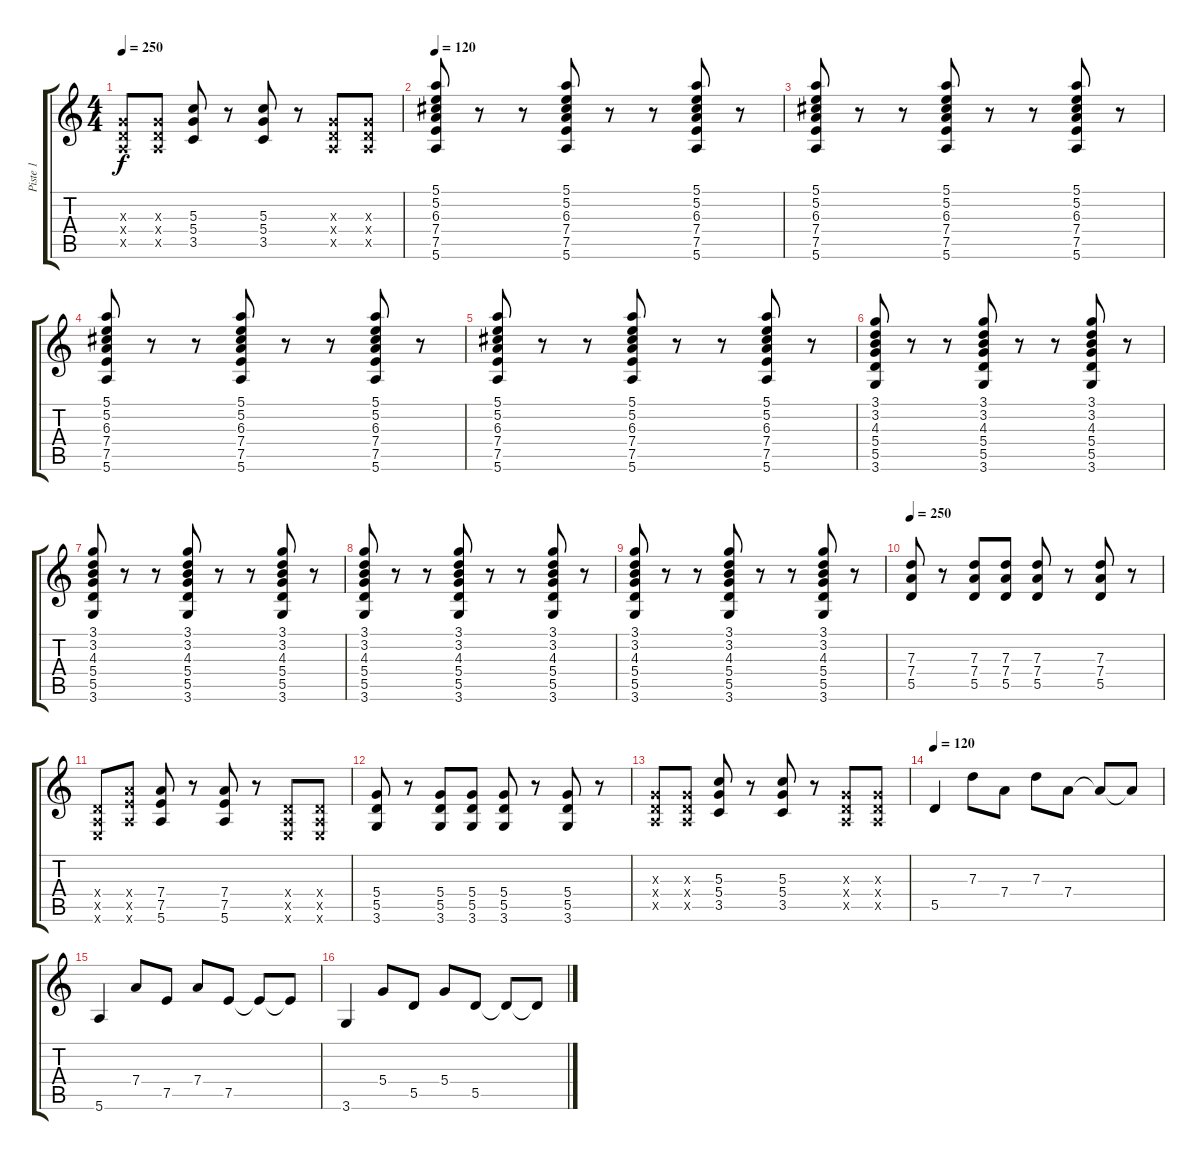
\track ("Piste 1" "Piste 1") {instrument electricguitarclean}
\staff {score tabs}
\tuning (E4 B3 G3 D3 A2 E2) {hide}
\ts (4 4)
\tempo 250
\clef g2
\ks c
(0.3{x} 0.4{x} 0.5{x}).8{dy f} (0.3{x} 0.4{x} 0.5{x}).8 (5.3 5.4 3.5).8 r.8 (5.3 5.4 3.5).8 r.8 (0.3{x} 0.4{x} 0.5{x}).8 (0.3{x} 0.4{x} 0.5{x}).8 |
\tempo 120
(5.1 5.2 6.3 7.4 7.5 5.6).8 r.8 r.8 (5.1 5.2 6.3 7.4 7.5 5.6).8 r.8 r.8 (5.1 5.2 6.3 7.4 7.5 5.6).8 r.8 |
(5.1 5.2 6.3 7.4 7.5 5.6).8 r.8 r.8 (5.1 5.2 6.3 7.4 7.5 5.6).8 r.8 r.8 (5.1 5.2 6.3 7.4 7.5 5.6).8 r.8 |
(5.1 5.2 6.3 7.4 7.5 5.6).8 r.8 r.8 (5.1 5.2 6.3 7.4 7.5 5.6).8 r.8 r.8 (5.1 5.2 6.3 7.4 7.5 5.6).8 r.8 |
(5.1 5.2 6.3 7.4 7.5 5.6).8 r.8 r.8 (5.1 5.2 6.3 7.4 7.5 5.6).8 r.8 r.8 (5.1 5.2 6.3 7.4 7.5 5.6).8 r.8 |
(3.1 3.2 4.3 5.4 5.5 3.6).8 r.8 r.8 (3.1 3.2 4.3 5.4 5.5 3.6).8 r.8 r.8 (3.1 3.2 4.3 5.4 5.5 3.6).8 r.8 |
(3.1 3.2 4.3 5.4 5.5 3.6).8 r.8 r.8 (3.1 3.2 4.3 5.4 5.5 3.6).8 r.8 r.8 (3.1 3.2 4.3 5.4 5.5 3.6).8 r.8 |
(3.1 3.2 4.3 5.4 5.5 3.6).8 r.8 r.8 (3.1 3.2 4.3 5.4 5.5 3.6).8 r.8 r.8 (3.1 3.2 4.3 5.4 5.5 3.6).8 r.8 |
(3.1 3.2 4.3 5.4 5.5 3.6).8 r.8 r.8 (3.1 3.2 4.3 5.4 5.5 3.6).8 r.8 r.8 (3.1 3.2 4.3 5.4 5.5 3.6).8 r.8 |
\tempo 250
(7.3 7.4 5.5).8{instrument electricguitarclean} r.8 (7.3 7.4 5.5).8 (7.3 7.4 5.5).8 (7.3 7.4 5.5).8 r.8 (7.3 7.4 5.5).8 r.8 |
(0.4{x} 0.5{x} 0.6{x}).8 (7.4{x} 7.5{x} 5.6{x}).8 (7.4 7.5 5.6).8 r.8 (7.4 7.5 5.6).8 r.8 (0.4{x} 0.5{x} 0.6{x}).8 (0.4{x} 0.5{x} 0.6{x}).8 |
(5.4 5.5 3.6).8 r.8 (5.4 5.5 3.6).8 (5.4 5.5 3.6).8 (5.4 5.5 3.6).8 r.8 (5.4 5.5 3.6).8 r.8 |
(0.3{x} 0.4{x} 0.5{x}).8 (0.3{x} 0.4{x} 0.5{x}).8 (5.3 5.4 3.5).8 r.8 (5.3 5.4 3.5).8 r.8 (0.3{x} 0.4{x} 0.5{x}).8 (0.3{x} 0.4{x} 0.5{x}).8 |
\tempo 120
5.5.4 7.3.8 7.4.8 7.3.8 7.4.8 7.4{t}.8 7.4{t}.8 |
5.6.4 7.4.8 7.5.8 7.4.8 7.5.8 7.5{t}.8 7.5{t}.8 |
3.6.4 5.4.8 5.5.8 5.4.8 5.5.8 5.5{t}.8 5.5{t}.8
